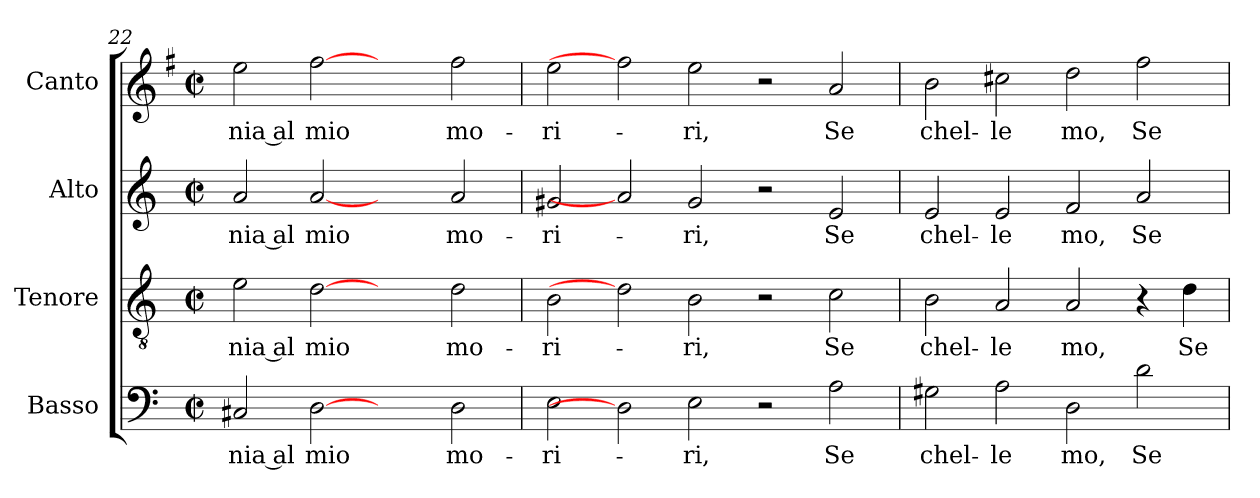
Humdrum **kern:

**kern	**text	**kern	**text	**kern	**text	**kern	**text
*part4	*part4	*part3	*part3	*part2	*part2	*part1	*part1
*staff4	*staff4	*staff3	*staff3	*staff2	*staff2	*staff1	*staff1
*I"Basso	*	*I"Tenore	*	*I"Alto	*	*I"Canto	*
*clefF4	*	*clefGv2	*	*clefG2	*	*clefG2	*
*	*	*	*	*	*	*ITrd-3c-5	*
*	*	*	*	*	*	*k[]	*
*	*	*	*	*	*	*C:	*
*M2/2	*	*M2/2	*	*M2/2	*	*M2/2	*
*met(c|)	*	*met(c|)	*	*met(c|)	*	*met(c|)	*
=22	=22	=22	=22	=22	=22	=22	=22
!	!LO:LY:b:rj	!	!LO:LY:b:rj	!	!LO:LY:b:rj	!	!LO:LY:b:rj
2C#X/	-nia al	2e\	-nia al	2a/	-nia al	2aa\	-nia al
!	!LO:LY:b:cj	!	!LO:LY:b:cj	!	!LO:LY:b:cj	!	!LO:LY:b:cj
[2D	mio	[2d	mio	[2a	mio	[2bb	mio
2ryy	.	2ryy	.	2ryy	.	2ryy	.
!	!LO:LY:b:cj	!	!LO:LY:b:cj	!	!LO:LY:b:cj	!	!LO:LY:b:cj
2D\	mo-	2d\	mo-	2a/	mo-	2bb\	mo-
=23	=23	=23	=23	=23	=23	=23	=23
!	!LO:LY:b:cj	!	!LO:LY:b:cj	!	!LO:LY:b:cj	!	!LO:LY:b:cj
2E\	-ri-	2B\	-ri-	2g#X/	-ri-	2aa\	-ri-
2D]	.	2d]	.	2a]	.	2bb]	.
!	!LO:LY:b:cj	!	!LO:LY:b:cj	!	!LO:LY:b:cj	!	!LO:LY:b:cj
2E\	-ri,	2B\	-ri,	2g#/	-ri,	2aa\	-ri,
2r	.	2r	.	2r	.	2r	.
!	!LO:LY:b:cj	!	!LO:LY:b:cj	!	!LO:LY:b:cj	!	!LO:LY:b:cj
2A\	Se	2c\	Se	2e/	Se	2dd/	Se
=24	=24	=24	=24	=24	=24	=24	=24
!	!LO:LY:b:cj	!	!LO:LY:b:cj	!	!LO:LY:b:cj	!	!LO:LY:b:cj
2G#X\	chel-	2B\	chel-	2e/	chel-	2ee\	chel-
!	!LO:LY:b:cj	!	!LO:LY:b:cj	!	!LO:LY:b:cj	!	!LO:LY:b:cj
2A\	-le	2A/	-le	2e/	-le	2ff#X\	-le
!	!LO:LY:b:cj	!	!LO:LY:b:cj	!	!LO:LY:b:cj	!	!LO:LY:b:cj
2D\	mo,	2A/	mo,	2f/	mo,	2gg\	mo,
!	!LO:LY:b:cj	!	!	!	!LO:LY:b:cj	!	!LO:LY:b:cj
2d\	Se	4r	.	2a/	Se	2bb\	Se
!	!	!	!LO:LY:b:cj	!	!	!	!
.	.	4d\	Se	.	.	.	.
=	=	=	=	=	=	=	=
*-	*-	*-	*-	*-	*-	*-	*-
